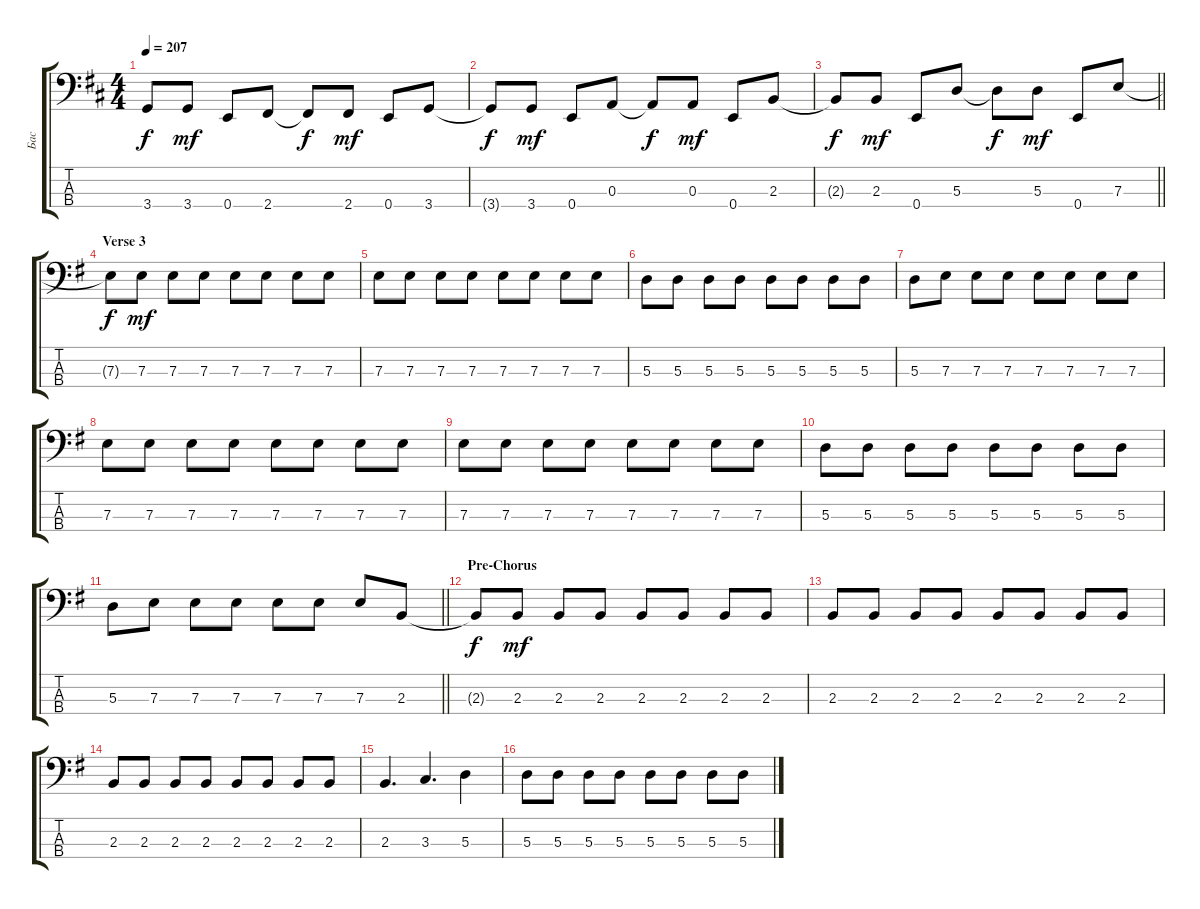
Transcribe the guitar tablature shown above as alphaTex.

\track ("Бас" "Бас") {instrument electricbassfinger}
\staff {score tabs}
\tuning (G2 D2 A1 E1) {hide}
\ts (4 4)
\tempo 207
\clef f4
\ks bminor
3.4{t}.8{dy f} 3.4.8{dy mf} 0.4.8 2.4.8 2.4{t}.8{dy f} 2.4.8{dy mf} 0.4.8 3.4.8 |
3.4{t}.8{dy f} 3.4.8{dy mf} 0.4.8 0.3.8 0.3{t}.8{dy f} 0.3.8{dy mf} 0.4.8 2.3.8 |
\barLineRight lightlight
2.3{t}.8{dy f} 2.3.8{dy mf} 0.4.8 5.3.8 5.3{t}.8{dy f} 5.3.8{dy mf} 0.4.8 7.3.8 |
\section ("" "Verse 3")
\ks eminor
7.3{t}.8{dy f} 7.3.8{dy mf} 7.3.8 7.3.8 7.3.8 7.3.8 7.3.8 7.3.8 |
7.3.8 7.3.8 7.3.8 7.3.8 7.3.8 7.3.8 7.3.8 7.3.8 |
5.3.8 5.3.8 5.3.8 5.3.8 5.3.8 5.3.8 5.3.8 5.3.8 |
5.3.8 7.3.8 7.3.8 7.3.8 7.3.8 7.3.8 7.3.8 7.3.8 |
7.3.8 7.3.8 7.3.8 7.3.8 7.3.8 7.3.8 7.3.8 7.3.8 |
7.3.8 7.3.8 7.3.8 7.3.8 7.3.8 7.3.8 7.3.8 7.3.8 |
5.3.8 5.3.8 5.3.8 5.3.8 5.3.8 5.3.8 5.3.8 5.3.8 |
\barLineRight lightlight
5.3.8 7.3.8 7.3.8 7.3.8 7.3.8 7.3.8 7.3.8 2.3.8 |
\section ("" "Pre-Chorus")
2.3{t}.8{dy f} 2.3.8{dy mf} 2.3.8 2.3.8 2.3.8 2.3.8 2.3.8 2.3.8 |
2.3.8 2.3.8 2.3.8 2.3.8 2.3.8 2.3.8 2.3.8 2.3.8 |
2.3.8 2.3.8 2.3.8 2.3.8 2.3.8 2.3.8 2.3.8 2.3.8 |
2.3.4{d} 3.3.4{d} 5.3.4 |
5.3.8 5.3.8 5.3.8 5.3.8 5.3.8 5.3.8 5.3.8 5.3.8
